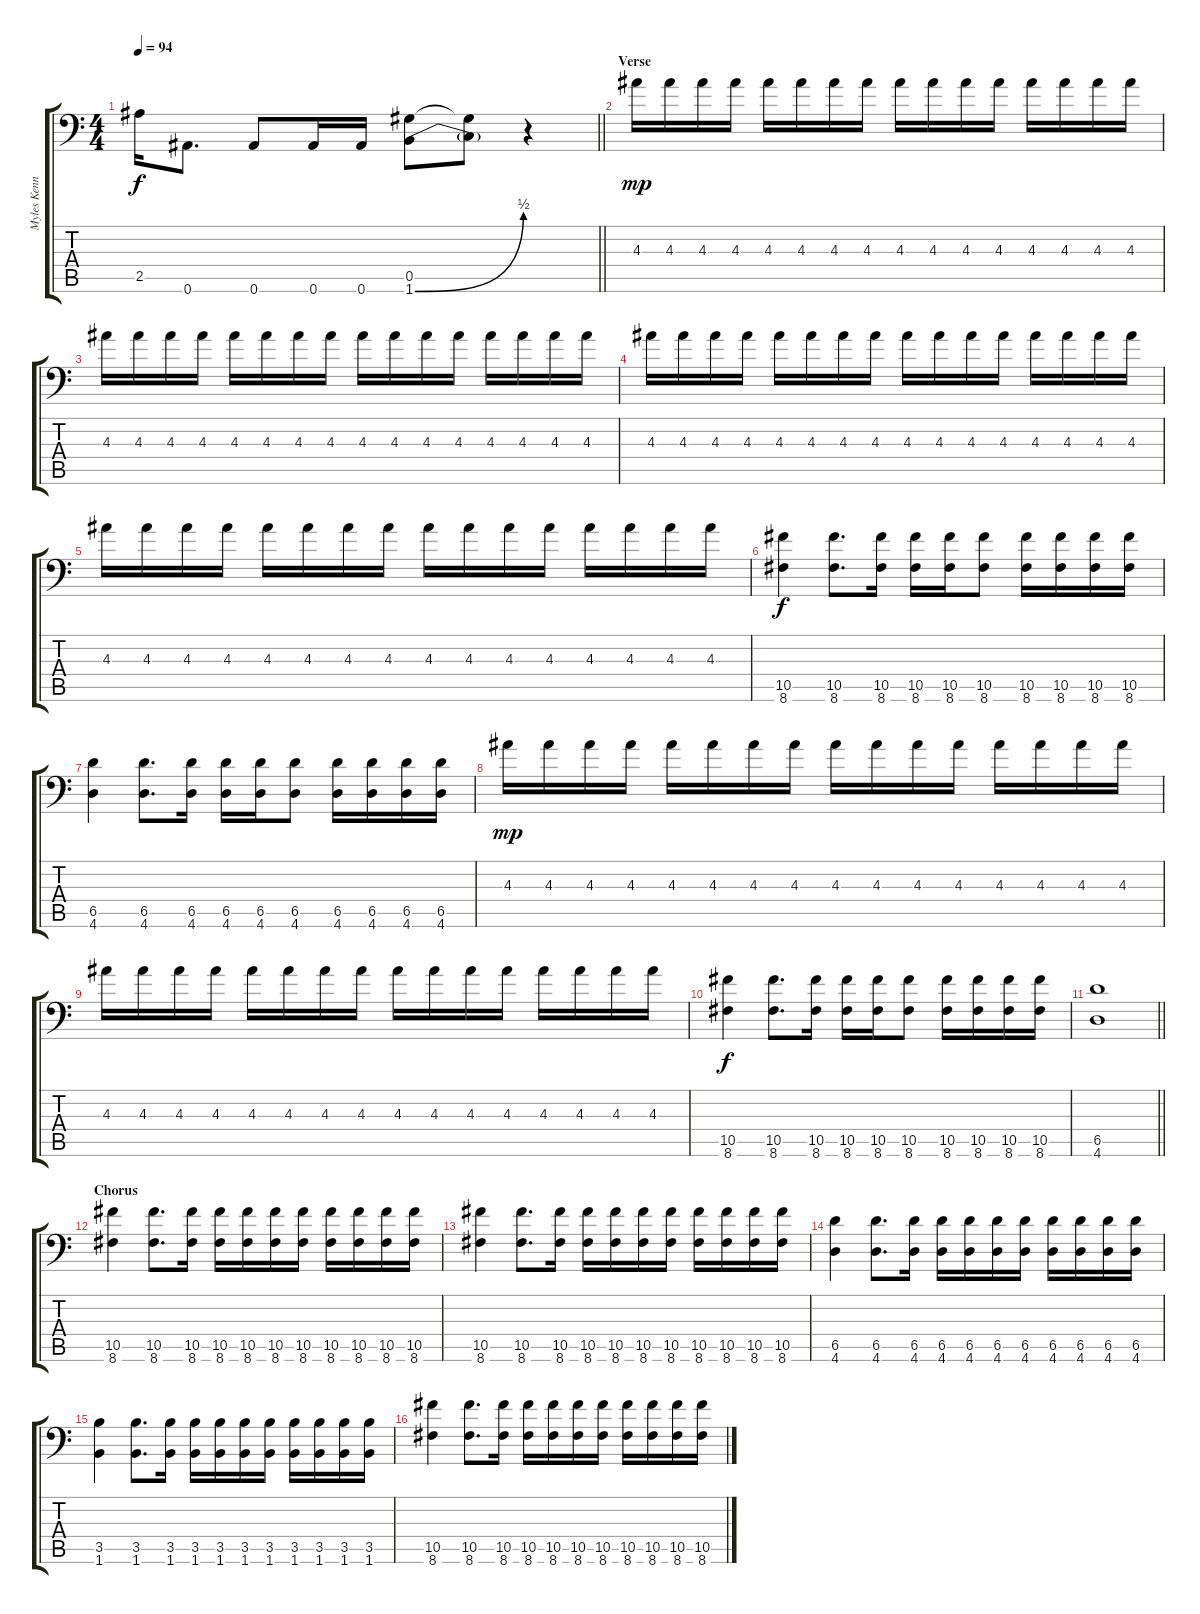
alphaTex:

\track ("Myles Kennedy" "Myles Kenn") {instrument distortionguitar}
\staff {score tabs}
\tuning (Eb4 Bb3 Gb3 Db3 Ab2 Bb1) {hide}
\ts (4 4)
\tempo 94
\clef f4
\barLineRight lightlight
\ks c
2.5.16{dy f} 0.6.8{d} 0.6.8 0.6.16 0.6.16 (0.5 1.6{be (bend 0 0 60 2)}).8 (0.5{t} 1.6{t}).8 r.4 |
\section ("" "Verse")
4.3.16{dy mp} 4.3.16 4.3.16 4.3.16 4.3.16 4.3.16 4.3.16 4.3.16 4.3.16 4.3.16 4.3.16 4.3.16 4.3.16 4.3.16 4.3.16 4.3.16 |
4.3.16 4.3.16 4.3.16 4.3.16 4.3.16 4.3.16 4.3.16 4.3.16 4.3.16 4.3.16 4.3.16 4.3.16 4.3.16 4.3.16 4.3.16 4.3.16 |
4.3.16 4.3.16 4.3.16 4.3.16 4.3.16 4.3.16 4.3.16 4.3.16 4.3.16 4.3.16 4.3.16 4.3.16 4.3.16 4.3.16 4.3.16 4.3.16 |
4.3.16 4.3.16 4.3.16 4.3.16 4.3.16 4.3.16 4.3.16 4.3.16 4.3.16 4.3.16 4.3.16 4.3.16 4.3.16 4.3.16 4.3.16 4.3.16 |
(10.5 8.6).4{dy f} (10.5 8.6).8{d} (10.5 8.6).16 (10.5 8.6).16 (10.5 8.6).16 (10.5 8.6).8 (10.5 8.6).16 (10.5 8.6).16 (10.5 8.6).16 (10.5 8.6).16 |
(6.5 4.6).4 (6.5 4.6).8{d} (6.5 4.6).16 (6.5 4.6).16 (6.5 4.6).16 (6.5 4.6).8 (6.5 4.6).16 (6.5 4.6).16 (6.5 4.6).16 (6.5 4.6).16 |
4.3.16{dy mp} 4.3.16 4.3.16 4.3.16 4.3.16 4.3.16 4.3.16 4.3.16 4.3.16 4.3.16 4.3.16 4.3.16 4.3.16 4.3.16 4.3.16 4.3.16 |
4.3.16 4.3.16 4.3.16 4.3.16 4.3.16 4.3.16 4.3.16 4.3.16 4.3.16 4.3.16 4.3.16 4.3.16 4.3.16 4.3.16 4.3.16 4.3.16 |
(10.5 8.6).4{dy f} (10.5 8.6).8{d} (10.5 8.6).16 (10.5 8.6).16 (10.5 8.6).16 (10.5 8.6).8 (10.5 8.6).16 (10.5 8.6).16 (10.5 8.6).16 (10.5 8.6).16 |
\barLineRight lightlight
(6.5 4.6).1 |
\section ("" "Chorus")
(10.5 8.6).4 (10.5 8.6).8{d} (10.5 8.6).16 (10.5 8.6).16 (10.5 8.6).16 (10.5 8.6).16 (10.5 8.6).16 (10.5 8.6).16 (10.5 8.6).16 (10.5 8.6).16 (10.5 8.6).16 |
(10.5 8.6).4 (10.5 8.6).8{d} (10.5 8.6).16 (10.5 8.6).16 (10.5 8.6).16 (10.5 8.6).16 (10.5 8.6).16 (10.5 8.6).16 (10.5 8.6).16 (10.5 8.6).16 (10.5 8.6).16 |
(6.5 4.6).4 (6.5 4.6).8{d} (6.5 4.6).16 (6.5 4.6).16 (6.5 4.6).16 (6.5 4.6).16 (6.5 4.6).16 (6.5 4.6).16 (6.5 4.6).16 (6.5 4.6).16 (6.5 4.6).16 |
(3.5 1.6).4 (3.5 1.6).8{d} (3.5 1.6).16 (3.5 1.6).16 (3.5 1.6).16 (3.5 1.6).16 (3.5 1.6).16 (3.5 1.6).16 (3.5 1.6).16 (3.5 1.6).16 (3.5 1.6).16 |
(10.5 8.6).4 (10.5 8.6).8{d} (10.5 8.6).16 (10.5 8.6).16 (10.5 8.6).16 (10.5 8.6).16 (10.5 8.6).16 (10.5 8.6).16 (10.5 8.6).16 (10.5 8.6).16 (10.5 8.6).16
